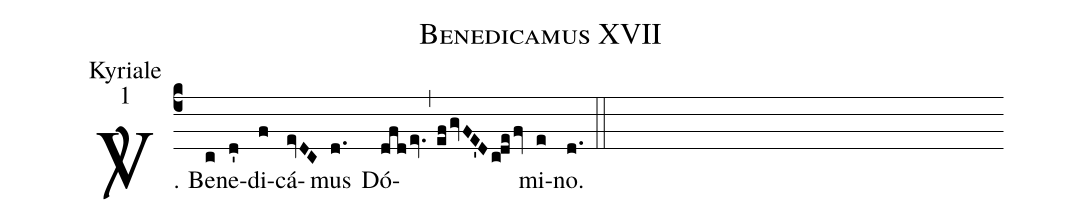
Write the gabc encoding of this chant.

name:Benedicamus XVII;
office-part:Kyriale;
mode:1;
%%
(c4) <sp>V/</sp>. Be(c)ne(d')di(f)cá(evDC)mus(d.) Dó(dfd/ev./,/efgvFE'D/c!defv)mi(e)no.(d.) (::)
